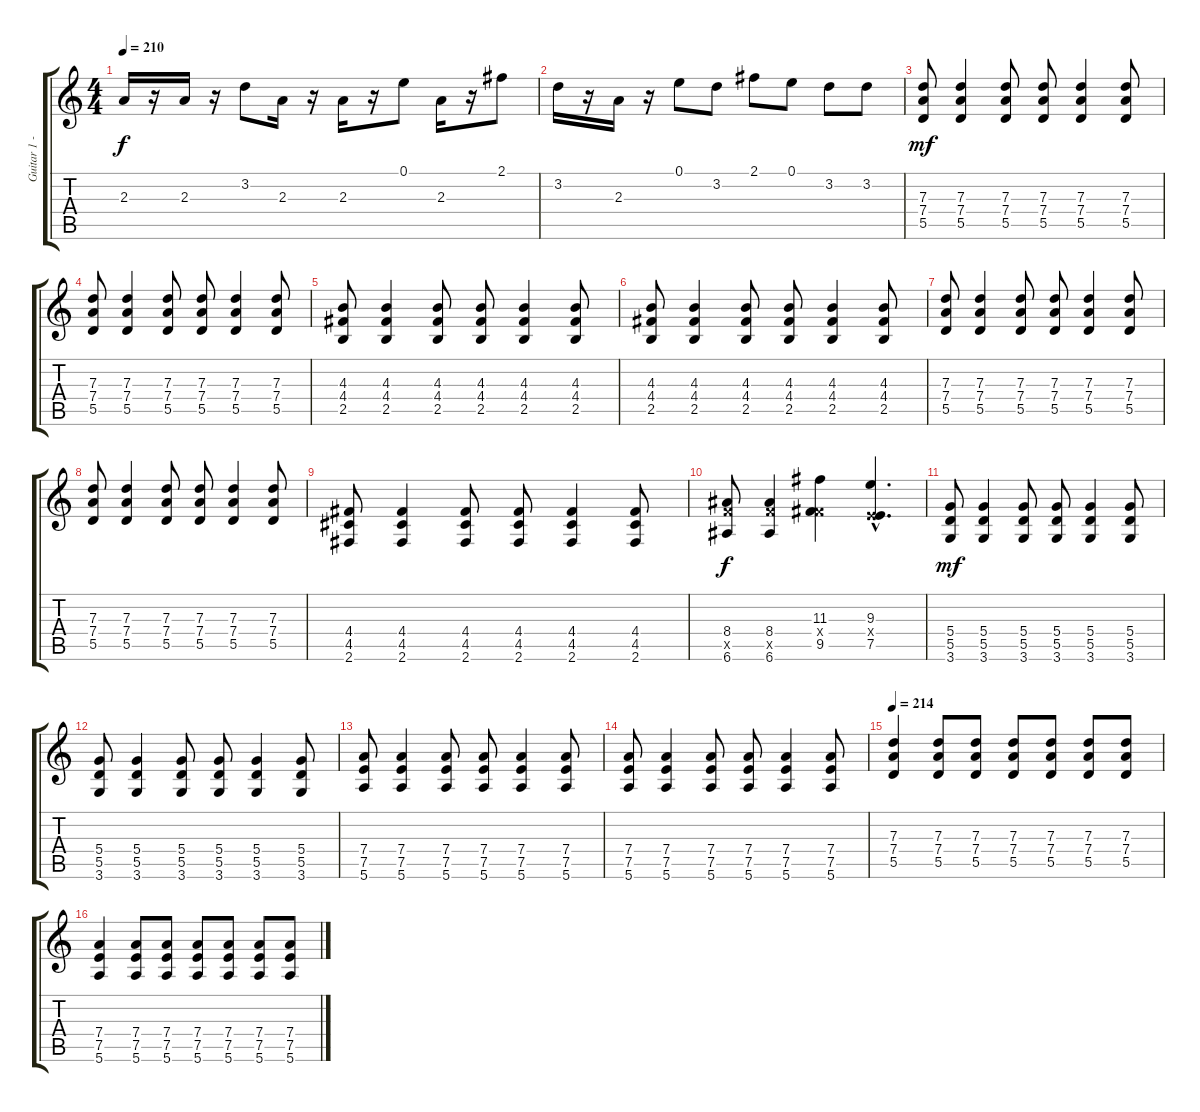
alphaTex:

\track ("Guitar 1 - Joey Cape" "Guitar 1 -") {instrument distortionguitar}
\staff {score tabs}
\tuning (E4 B3 G3 D3 A2 E2) {hide}
\ts (4 4)
\tempo 210
\clef g2
\ks c
2.3.16{dy f} r.16 2.3.16 r.16 3.2.8 2.3.16 r.16 2.3.16 r.16 0.1.8 2.3.16 r.16 2.1.8 |
3.2.16 r.16 2.3.16 r.16 0.1.8 3.2.8 2.1.8 0.1.8 3.2.8 3.2.8 |
(7.3 7.4 5.5).8{dy mf} (7.3 7.4 5.5).4 (7.3 7.4 5.5).8 (7.3 7.4 5.5).8 (7.3 7.4 5.5).4 (7.3 7.4 5.5).8 |
(7.3 7.4 5.5).8 (7.3 7.4 5.5).4 (7.3 7.4 5.5).8 (7.3 7.4 5.5).8 (7.3 7.4 5.5).4 (7.3 7.4 5.5).8 |
(4.3 4.4 2.5).8 (4.3 4.4 2.5).4 (4.3 4.4 2.5).8 (4.3 4.4 2.5).8 (4.3 4.4 2.5).4 (4.3 4.4 2.5).8 |
(4.3 4.4 2.5).8 (4.3 4.4 2.5).4 (4.3 4.4 2.5).8 (4.3 4.4 2.5).8 (4.3 4.4 2.5).4 (4.3 4.4 2.5).8 |
(7.3 7.4 5.5).8 (7.3 7.4 5.5).4 (7.3 7.4 5.5).8 (7.3 7.4 5.5).8 (7.3 7.4 5.5).4 (7.3 7.4 5.5).8 |
(7.3 7.4 5.5).8 (7.3 7.4 5.5).4 (7.3 7.4 5.5).8 (7.3 7.4 5.5).8 (7.3 7.4 5.5).4 (7.3 7.4 5.5).8 |
(4.4 4.5 2.6).8 (4.4 4.5 2.6).4 (4.4 4.5 2.6).8 (4.4 4.5 2.6).8 (4.4 4.5 2.6).4 (4.4 4.5 2.6).8 |
(8.4 8.5{x} 6.6).8{dy f} (8.4 8.5{x} 6.6).4 (11.3 4.4{x} 9.5).4 (9.3{hac} 2.4{hac x} 7.5{hac}).4{d} |
(5.4 5.5 3.6).8{dy mf} (5.4 5.5 3.6).4 (5.4 5.5 3.6).8 (5.4 5.5 3.6).8 (5.4 5.5 3.6).4 (5.4 5.5 3.6).8 |
(5.4 5.5 3.6).8 (5.4 5.5 3.6).4 (5.4 5.5 3.6).8 (5.4 5.5 3.6).8 (5.4 5.5 3.6).4 (5.4 5.5 3.6).8 |
(7.4 7.5 5.6).8 (7.4 7.5 5.6).4 (7.4 7.5 5.6).8 (7.4 7.5 5.6).8 (7.4 7.5 5.6).4 (7.4 7.5 5.6).8 |
(7.4 7.5 5.6).8 (7.4 7.5 5.6).4 (7.4 7.5 5.6).8 (7.4 7.5 5.6).8 (7.4 7.5 5.6).4 (7.4 7.5 5.6).8 |
\tempo 214
(7.3 7.4 5.5).4 (7.3 7.4 5.5).8 (7.3 7.4 5.5).8 (7.3 7.4 5.5).8 (7.3 7.4 5.5).8 (7.3 7.4 5.5).8 (7.3 7.4 5.5).8 |
(7.4 7.5 5.6).4 (7.4 7.5 5.6).8 (7.4 7.5 5.6).8 (7.4 7.5 5.6).8 (7.4 7.5 5.6).8 (7.4 7.5 5.6).8 (7.4 7.5 5.6).8
